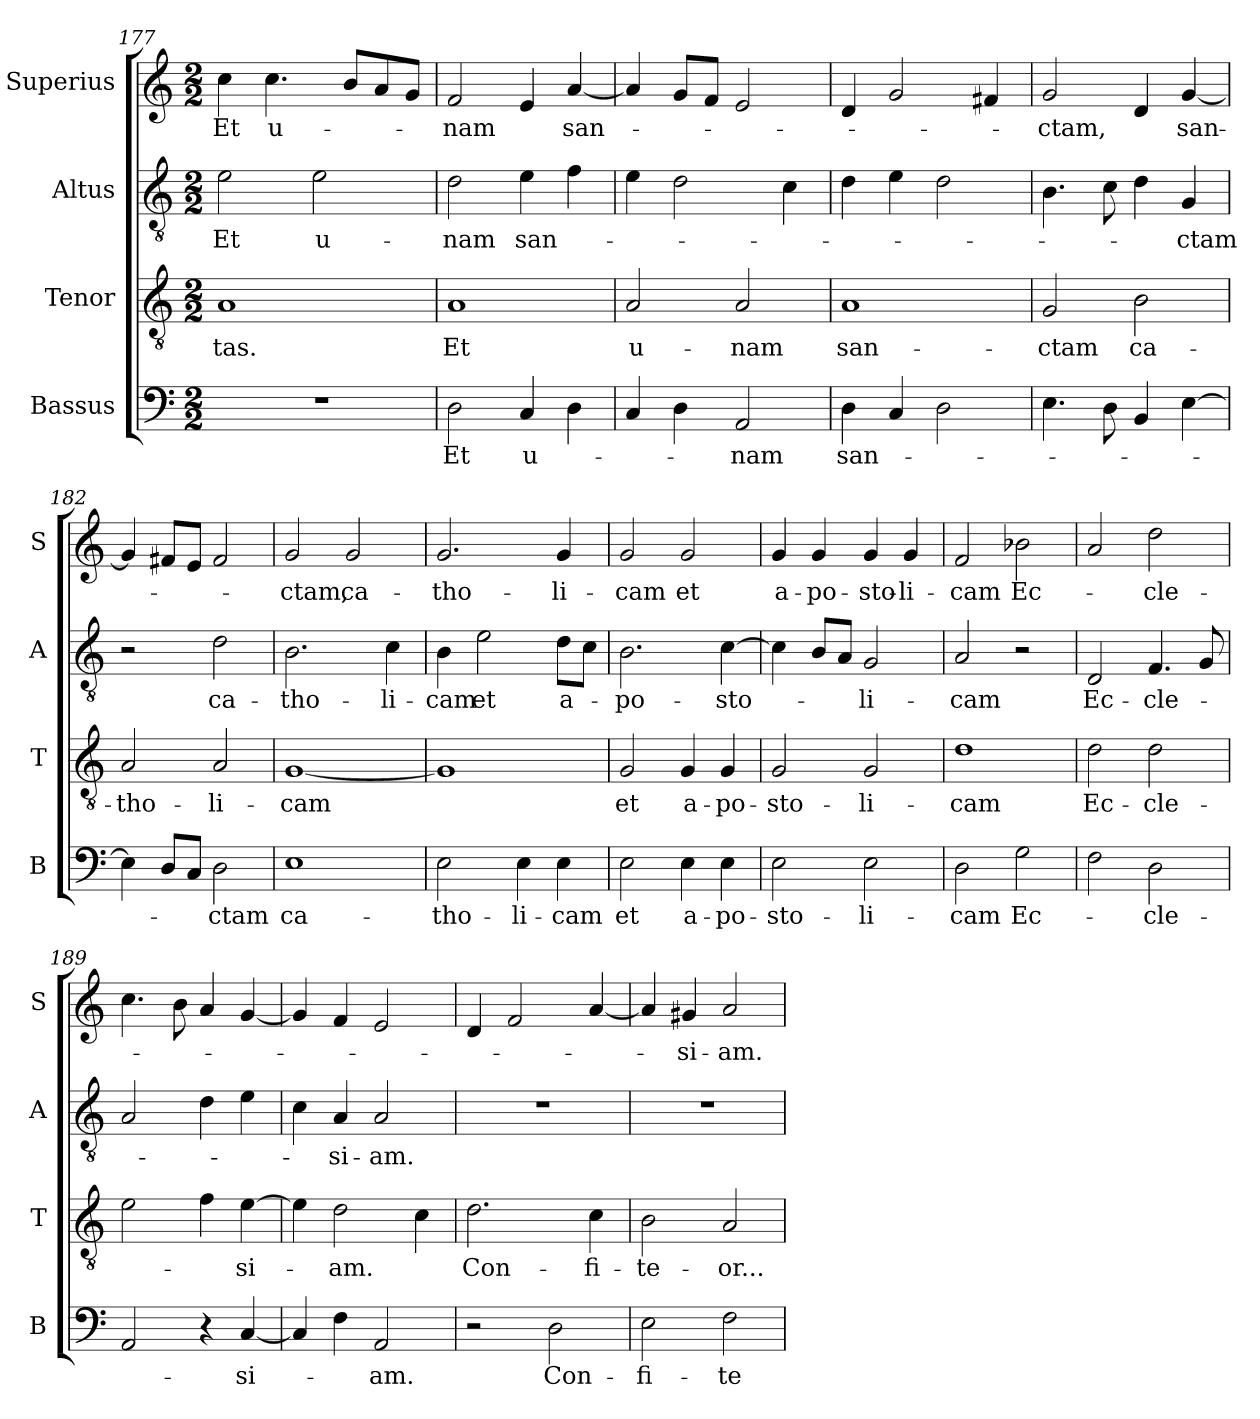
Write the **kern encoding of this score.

**kern	**text	**kern	**text	**kern	**text	**kern	**text
*part4	*part4	*part3	*part3	*part2	*part2	*part1	*part1
*staff4	*staff4	*staff3	*staff3	*staff2	*staff2	*staff1	*staff1
*I"Bassus	*	*I"Tenor	*	*I"Altus	*	*I"Superius	*
*I'B	*	*I'T	*	*I'A	*	*I'S	*
*clefF4	*	*clefGv2	*	*clefGv2	*	*clefG2	*
*k[]	*	*k[]	*	*k[]	*	*k[]	*
*M2/2	*	*M2/2	*	*M2/2	*	*M2/2	*
=177	=177	=177	=177	=177	=177	=177	=177
1r	.	1A	-tas.	2e	Et	4cc	Et
.	.	.	.	.	.	4.cc	u-
.	.	.	.	2e	u-	.	.
.	.	.	.	.	.	8bL	.
.	.	.	.	.	.	8a	.
.	.	.	.	.	.	8gJ	.
=178	=178	=178	=178	=178	=178	=178	=178
2D	Et	1A	Et	2d	-nam	2f	-nam
4C	u-	.	.	4e	san-	4e	.
4D	.	.	.	4f	.	[4a	san-
=179	=179	=179	=179	=179	=179	=179	=179
4C	.	2A	u-	4e	.	4a]	.
4D	.	.	.	2d	.	8gL	.
.	.	.	.	.	.	8fJ	.
2AA	-nam	2A	-nam	.	.	2e	.
.	.	.	.	4c	.	.	.
=180	=180	=180	=180	=180	=180	=180	=180
4D	san-	1A	san-	4d	.	4d	.
4C	.	.	.	4e	.	2g	.
2D	.	.	.	2d	.	.	.
.	.	.	.	.	.	4f#i	.
=181	=181	=181	=181	=181	=181	=181	=181
4.E	.	2G	-ctam	4.B	.	2g	-ctam,
8D	.	.	.	8c	.	.	.
4BB	.	2B	ca-	4d	.	4d	.
!	!	!	!	!	!	!	!LO:LY:i
[4E	.	.	.	4G	-ctam	[4g	san-
=182	=182	=182	=182	=182	=182	=182	=182
4E]	.	2A	-tho-	2r	.	4g]	.
8DL	.	.	.	.	.	8f#iL	.
8CJ	.	.	.	.	.	8eJ	.
2D	-ctam	2A	-li-	2d	ca-	2f#i	.
=183	=183	=183	=183	=183	=183	=183	=183
!	!	!	!	!	!	!	!LO:LY:i
1E	ca-	[1G	-cam	2.B	-tho-	2g	-ctam,
.	.	.	.	.	.	2g	ca-
.	.	.	.	4c	-li-	.	.
=184	=184	=184	=184	=184	=184	=184	=184
2E	-tho-	1G]	.	4B	-cam	2.g	-tho-
.	.	.	.	2e	et	.	.
4E	-li-	.	.	.	.	.	.
4E	-cam	.	.	8dL	a-	4g	-li-
.	.	.	.	8cJ	.	.	.
=185	=185	=185	=185	=185	=185	=185	=185
2E	et	2G	et	2.B	-po-	2g	-cam
!	!	!	!	!	!	!	!LO:LY:i
4E	a-	4G	a-	.	.	2g	et
4E	-po-	4G	-po-	[4c	-sto-	.	.
=186	=186	=186	=186	=186	=186	=186	=186
!	!	!	!	!	!	!	!LO:LY:i
2E	-sto-	2G	-sto-	4c]	.	4g	a-
!	!	!	!	!	!	!	!LO:LY:i
.	.	.	.	8BL	.	4g	-po-
.	.	.	.	8AJ	.	.	.
!	!	!	!	!	!	!	!LO:LY:i
2E	-li-	2G	-li-	2G	-li-	4g	-sto-
!	!	!	!	!	!	!	!LO:LY:i
.	.	.	.	.	.	4g	-li-
=187	=187	=187	=187	=187	=187	=187	=187
!	!	!	!	!	!	!	!LO:LY:i
2D	-cam	1d	-cam	2A	-cam	2f	-cam
!	!	!	!	!	!	!	!LO:LY:i
2G	Ec-	.	.	2r	.	2b-X	Ec-
=188	=188	=188	=188	=188	=188	=188	=188
2F	.	2d	Ec-	2D	Ec-	2a	.
!	!	!	!	!	!	!	!LO:LY:i
2D	-cle-	2d	-cle-	4.F	-cle-	2dd	-cle-
.	.	.	.	8G	.	.	.
=189	=189	=189	=189	=189	=189	=189	=189
2AA	.	2e	.	2A	.	4.cc	.
.	.	.	.	.	.	8b	.
4r	.	4f	.	4d	.	4a	.
[4C	-si-	[4e	-si-	4e	.	[4g	.
=190	=190	=190	=190	=190	=190	=190	=190
4C]	.	4e]	.	4c	.	4g]	.
4F	.	2d	-am.	4A	-si-	4f	.
2AA	-am.	.	.	2A	-am.	2e	.
.	.	4c	.	.	.	.	.
=191	=191	=191	=191	=191	=191	=191	=191
2r	.	2.d	Con-	1r	.	4d	.
.	.	.	.	.	.	2f	.
2D	Con-	.	.	.	.	.	.
.	.	4c	-fi-	.	.	[4a	.
=192	=192	=192	=192	=192	=192	=192	=192
2E	-fi-	2B	-te-	1r	.	4a]	.
!	!	!	!	!	!	!	!LO:LY:i
.	.	.	.	.	.	4g#X	-si-
!	!	!	!	!	!	!	!LO:LY:i
2F	-te-	2A	-or...	.	.	2a	-am.
=	=	=	=	=	=	=	=
*-	*-	*-	*-	*-	*-	*-	*-
